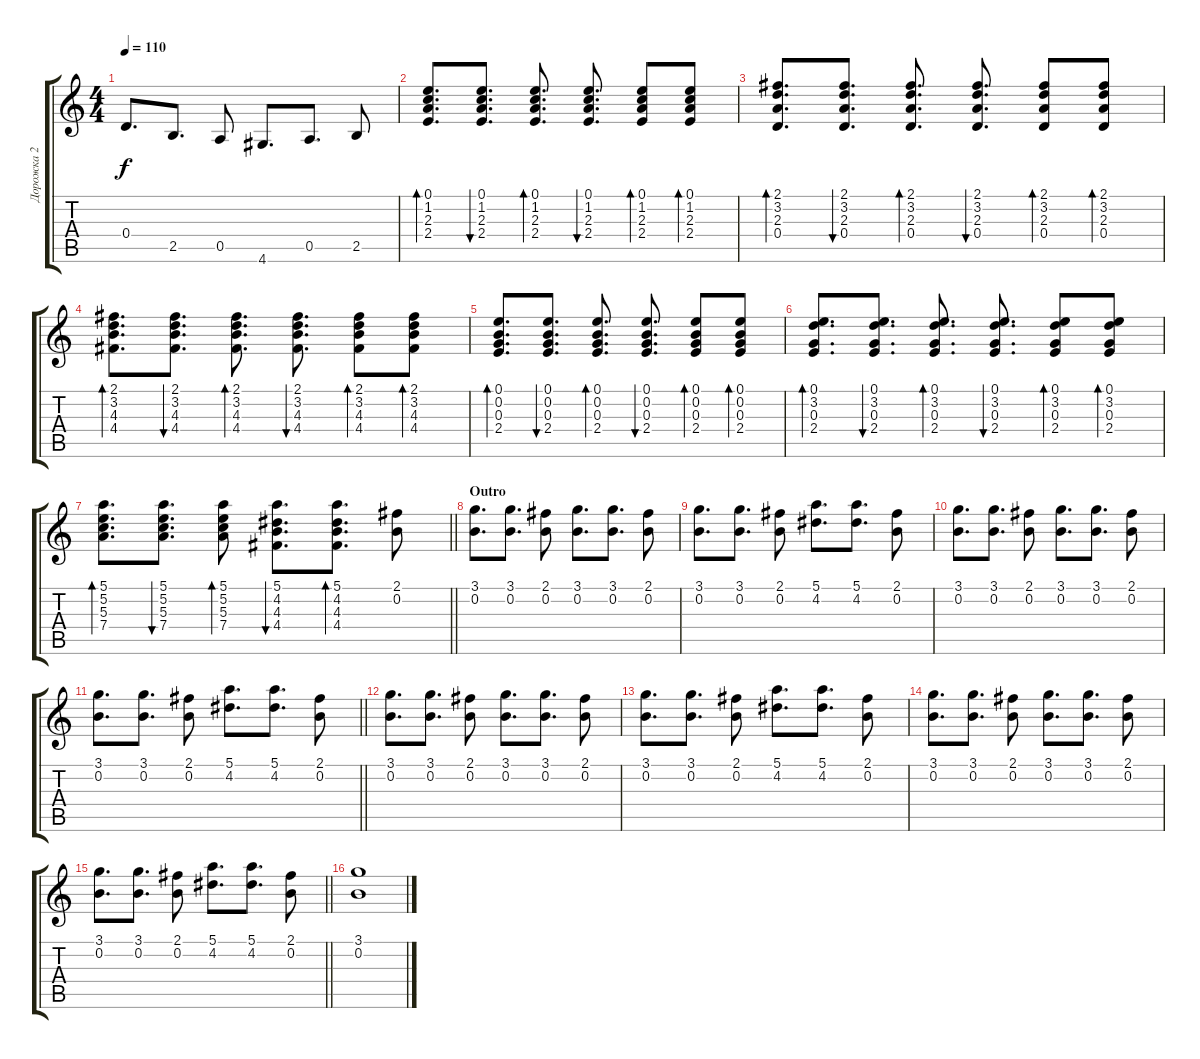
\track ("Дорожка 2" "Дорожка 2") {instrument acousticguitarsteel}
\staff {score tabs}
\tuning (E4 B3 G3 D3 A2 E2) {hide}
\ts (4 4)
\tempo 110
\clef g2
\ks c
0.4.8{d dy f} 2.5.8{d} 0.5.8 4.6.8{d} 0.5.8{d} 2.5.8 |
(0.1 1.2 2.3 2.4).8{d bd 60} (0.1 1.2 2.3 2.4).8{d bu 60} (0.1 1.2 2.3 2.4).8{d bd 60} (0.1 1.2 2.3 2.4).8{d bu 60} (0.1 1.2 2.3 2.4).8{bd 60} (0.1 1.2 2.3 2.4).8{bd 60} |
(2.1 3.2 2.3 0.4).8{d bd 60} (2.1 3.2 2.3 0.4).8{d bu 60} (2.1 3.2 2.3 0.4).8{d bd 60} (2.1 3.2 2.3 0.4).8{d bu 60} (2.1 3.2 2.3 0.4).8{bd 60} (2.1 3.2 2.3 0.4).8{bd 60} |
(2.1 3.2 4.3 4.4).8{d bd 60} (2.1 3.2 4.3 4.4).8{d bu 60} (2.1 3.2 4.3 4.4).8{d bd 60} (2.1 3.2 4.3 4.4).8{d bu 60} (2.1 3.2 4.3 4.4).8{bd 60} (2.1 3.2 4.3 4.4).8{bd 60} |
(0.1 0.2 0.3 2.4).8{d bd 60} (0.1 0.2 0.3 2.4).8{d bu 60} (0.1 0.2 0.3 2.4).8{d bd 60} (0.1 0.2 0.3 2.4).8{d bu 60} (0.1 0.2 0.3 2.4).8{bd 60} (0.1 0.2 0.3 2.4).8{bd 60} |
(0.1 3.2 0.3 2.4).8{d bd 60} (0.1 3.2 0.3 2.4).8{d bu 60} (0.1 3.2 0.3 2.4).8{d bd 60} (0.1 3.2 0.3 2.4).8{d bu 60} (0.1 3.2 0.3 2.4).8{bd 60} (0.1 3.2 0.3 2.4).8{bd 60} |
\barLineRight lightlight
(5.1 5.2 5.3 7.4).8{d bd 60} (5.1 5.2 5.3 7.4).8{d bu 60} (5.1 5.2 5.3 7.4).8{bd 60} (5.1 4.2 4.3 4.4).8{d bu 60} (5.1 4.2 4.3 4.4).8{d bd 60} (2.1 0.2).8 |
\section ("" "Outro")
(3.1 0.2).8{d} (3.1 0.2).8{d} (2.1 0.2).8 (3.1 0.2).8{d} (3.1 0.2).8{d} (2.1 0.2).8 |
(3.1 0.2).8{d} (3.1 0.2).8{d} (2.1 0.2).8 (5.1 4.2).8{d} (5.1 4.2).8{d} (2.1 0.2).8 |
(3.1 0.2).8{d} (3.1 0.2).8{d} (2.1 0.2).8 (3.1 0.2).8{d} (3.1 0.2).8{d} (2.1 0.2).8 |
\barLineRight lightlight
(3.1 0.2).8{d} (3.1 0.2).8{d} (2.1 0.2).8 (5.1 4.2).8{d} (5.1 4.2).8{d} (2.1 0.2).8 |
(3.1 0.2).8{d} (3.1 0.2).8{d} (2.1 0.2).8 (3.1 0.2).8{d} (3.1 0.2).8{d} (2.1 0.2).8 |
(3.1 0.2).8{d} (3.1 0.2).8{d} (2.1 0.2).8 (5.1 4.2).8{d} (5.1 4.2).8{d} (2.1 0.2).8 |
(3.1 0.2).8{d} (3.1 0.2).8{d} (2.1 0.2).8 (3.1 0.2).8{d} (3.1 0.2).8{d} (2.1 0.2).8 |
\barLineRight lightlight
(3.1 0.2).8{d} (3.1 0.2).8{d} (2.1 0.2).8 (5.1 4.2).8{d} (5.1 4.2).8{d} (2.1 0.2).8 |
(3.1 0.2).1
